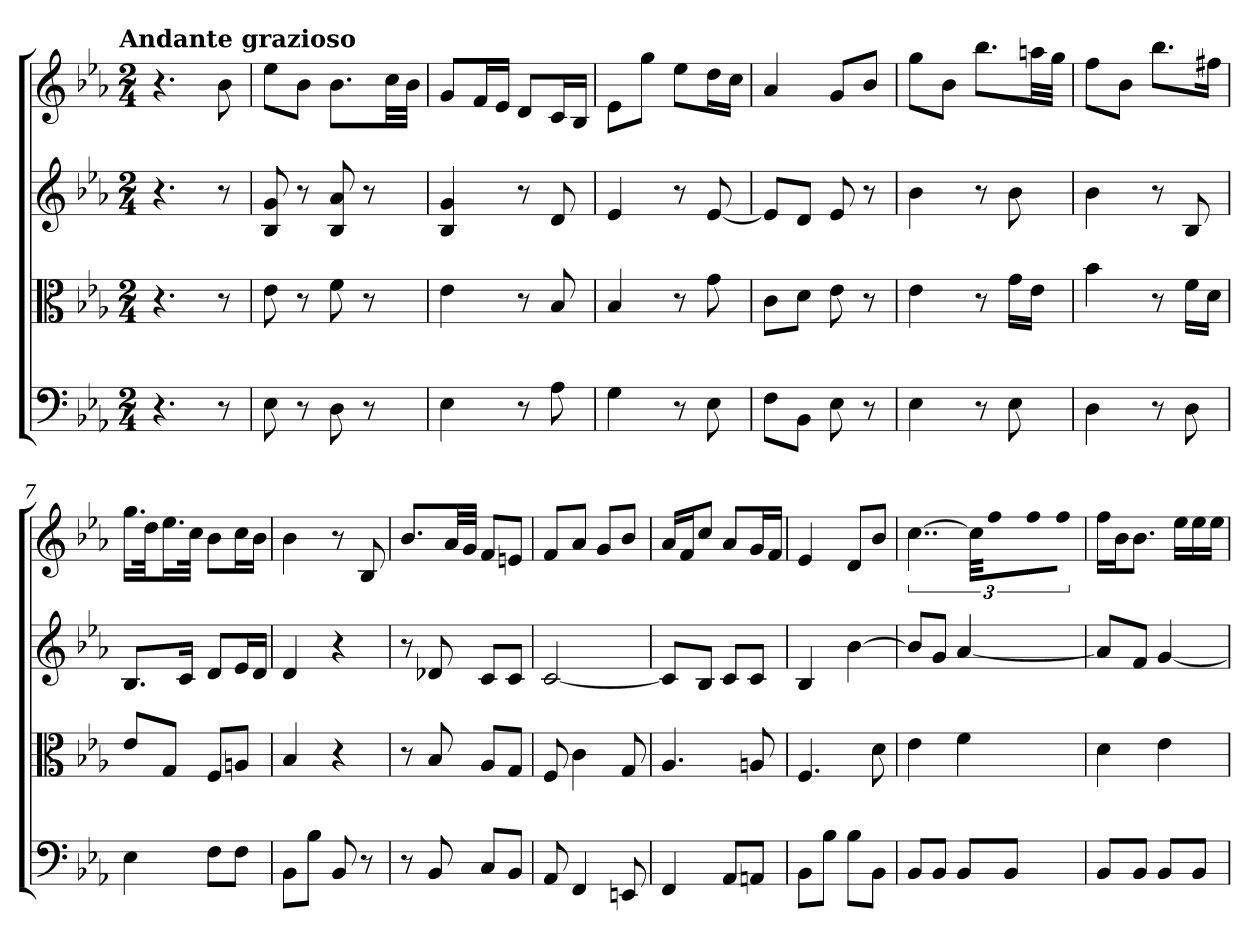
**kern	**kern	**kern	**kern
*part4	*part3	*part2	*part1
*staff4	*staff3	*staff2	*staff1
*clefF4	*clefC3	*	*
*k[b-e-a-]	*k[b-e-a-]	*k[b-e-a-]	*k[b-e-a-]
*E-:	*E-:	*E-:	*E-:
!!LO:TX:omd:t=Andante grazioso
*M2/4	*M2/4	*M2/4	*M2/4
*MM72	*MM72	*MM72	*MM72
=	=	=	=
4.r	4.r	4.r	4.r
8r	8r	8r	8b-
=1	=1	=1	=1
8E-	8e-	8B- 8g	8ee-L
8r	8r	8r	8b-J
8D	8f	8B- 8a-	8.b-L
8r	8r	8r	.
.	.	.	32ccLL
.	.	.	32b-JJJ
=2	=2	=2	=2
4E-	4e-	4B- 4g	8gL
.	.	.	16fL
.	.	.	16e-JJ
8r	8r	8r	8dL
8A-	8B-	8d	16cL
.	.	.	16B-JJ
=3	=3	=3	=3
4G	4B-	4e-	8e-L
.	.	.	8ggJ
8r	8r	8r	8ee-L
8E-	8g	[8e-	16ddL
.	.	.	16ccJJ
=4	=4	=4	=4
8F\L	8c\L	8e-L]	4a-
8BB-\J	8d\J	8dJ	.
8E-	8e-	8e-	8gL
8r	8r	8r	8b-J
=5	=5	=5	=5
4E-	4e-	4b-	8ggL
.	.	.	8b-J
8r	8r	8r	8.bb-L
8E-	16g\LL	8b-	.
.	16e-\JJ	.	32aanLL
.	.	.	32ggJJJ
=6	=6	=6	=6
4D	4b-	4b-	8ffL
.	.	.	8b-J
8r	8r	8r	8.bb-L
8D	16f\LL	8B-	.
.	16d\JJ	.	16ff#XJk
=7	=7	=7	=7
4E-	8e-/L	8.B-L	16.ggLL
.	.	.	32ddJk
.	8G/J	.	16.ee-L
.	.	16cJk	.
.	.	.	32ccJJk
8F\L	8F/L	8dL	8b-L
8F\J	8An/J	16e-L	16ccL
.	.	16dJJ	16b-JJ
=8	=8	=8	=8
8BB-\L	4B-	4d	4b-
8B-\J	.	.	.
8BB-	4r	4r	8r
8r	.	.	8B-
=9	=9	=9	=9
8r	8r	8r	8.b-L
8BB-	8B-	8d-X	.
.	.	.	32a-LL
.	.	.	32gJJJ
8C/L	8A-/L	8cL	8fL
8BB-/J	8G/J	8cJ	8enJ
=10	=10	=10	=10
8AA-	8F	[2c	8fL
4FF	4c	.	8a-J
.	.	.	8gL
8EEn	8G	.	8b-J
=11	=11	=11	=11
4FF	4.A-	8cL]	16a-LL
.	.	.	16fJ
.	.	8B-J	8ccJ
8AA-/L	.	8cL	8a-L
8AAn/J	8An	8cJ	16gL
.	.	.	16fJJ
=12	=12	=12	=12
8BB-\L	4.F	4B-	4e-
8B-\J	.	.	.
8B-\L	.	[4b-	8dL
8BB-\J	8d	.	8b-J
=13	=13	=13	=13
8BB-/L	4e-	8b-L]	[6..cc
8BB-/J	.	8gJ	.
8BB-/L	4f	[4a-	.
.	.	.	48ccKLL]
.	.	.	16ffJ
8BB-/J	.	.	16ffL
.	.	.	16ffJJ
=14	=14	=14	=14
8BB-/L	4d	8a-L]	16ffLL
.	.	.	16b-J
8BB-/J	.	8fJ	8.b-J
8BB-/L	4e-	[4g	.
.	.	.	16ee-LL
8BB-/J	.	.	16ee-
.	.	.	16ee-JJ
=	=	=	=
*-	*-	*-	*-
